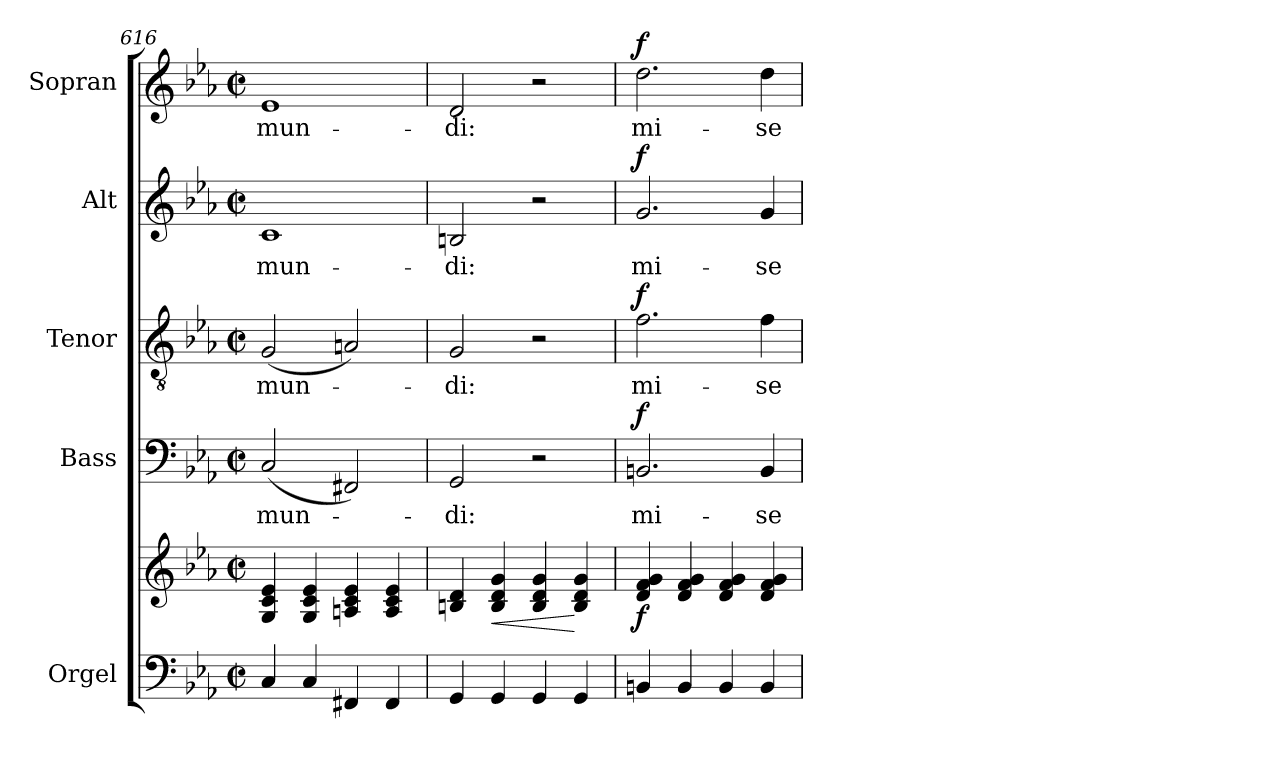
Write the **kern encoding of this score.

**kern	**kern	**dynam	**kern	**text	**dynam	**kern	**text	**dynam	**kern	**text	**dynam	**kern	**text	**dynam
*part5	*part5	*part5	*part4	*part4	*part4	*part3	*part3	*part3	*part2	*part2	*part2	*part1	*part1	*part1
*staff6	*staff5	*staff5/6	*staff4	*staff4	*staff4	*staff3	*staff3	*staff3	*staff2	*staff2	*staff2	*staff1	*staff1	*staff1
*I"Orgel	*	*	*I"Bass	*	*	*I"Tenor	*	*	*I"Alt	*	*	*I"Sopran	*	*
*I'Org.	*	*	*I'B.	*	*	*I'T.	*	*	*I'A.	*	*	*I'S.	*	*
!!LO:LB:g=z
*clefF4	*clefG2	*	*clefF4	*	*	*clefGv2	*	*	*clefG2	*	*	*clefG2	*	*
*k[b-e-a-]	*k[b-e-a-]	*	*k[b-e-a-]	*	*	*k[b-e-a-]	*	*	*k[b-e-a-]	*	*	*k[b-e-a-]	*	*
*E-:	*E-:	*	*E-:	*	*	*E-:	*	*	*E-:	*	*	*E-:	*	*
*M2/2	*M2/2	*	*M2/2	*	*	*M2/2	*	*	*M2/2	*	*	*M2/2	*	*
*met(c|)	*met(c|)	*	*met(c|)	*	*	*met(c|)	*	*	*met(c|)	*	*	*met(c|)	*	*
=616	=616	=616	=616	=616	=616	=616	=616	=616	=616	=616	=616	=616	=616	=616
!	!	!	!	!LO:LY:b	!	!	!LO:LY:b	!	!	!LO:LY:b	!	!	!LO:LY:b	!
4C/	4G/ 4c/ 4e-/	.	(<2C/	mun-	.	(<2G/	mun-	.	1c	mun-	.	1e-	mun-	.
4C/	4G/ 4c/ 4e-/	.	.	.	.	.	.	.	.	.	.	.	.	.
4FF#X/	4An/ 4c/ 4e-/	.	2FF#X/)	.	.	2An/)	.	.	.	.	.	.	.	.
4FF#/	4A/ 4c/ 4e-/	.	.	.	.	.	.	.	.	.	.	.	.	.
=617	=617	=617	=617	=617	=617	=617	=617	=617	=617	=617	=617	=617	=617	=617
!	!	!	!	!LO:LY:b	!	!	!LO:LY:b	!	!	!LO:LY:b	!	!	!LO:LY:b	!
4GG/	4Bn/ 4d/	.	2GG/	-di:	.	2G/	-di:	.	2Bn/	-di:	.	2d/	-di:	.
!	!	!LO:HP:b	!	!	!	!	!	!	!	!	!	!	!	!
4GG/	4B/ 4d/ 4g/	<	.	.	.	.	.	.	.	.	.	.	.	.
4GG/	4B/ 4d/ 4g/	.	2r	.	.	2r	.	.	2r	.	.	2r	.	.
4GG/	4B/ 4d/ 4g/	[	.	.	.	.	.	.	.	.	.	.	.	.
=618	=618	=618	=618	=618	=618	=618	=618	=618	=618	=618	=618	=618	=618	=618
!	!	!LO:DY:b	!	!LO:LY:b	!LO:DY:a	!	!LO:LY:b	!LO:DY:a	!	!LO:LY:b	!LO:DY:a	!	!LO:LY:b	!LO:DY:a
4BBn/	4d/ 4f/ 4g/	f	2.BBn/	mi-	f	2.f\	mi-	f	2.g/	mi-	f	2.dd\	mi-	f
4BB/	4d/ 4f/ 4g/	.	.	.	.	.	.	.	.	.	.	.	.	.
4BB/	4d/ 4f/ 4g/	.	.	.	.	.	.	.	.	.	.	.	.	.
!	!	!	!	!LO:LY:b	!	!	!LO:LY:b	!	!	!LO:LY:b	!	!	!LO:LY:b	!
4BB/	4d/ 4f/ 4g/	.	4BB/	-se-	.	4f\	-se-	.	4g/	-se-	.	4dd\	-se-	.
=	=	=	=	=	=	=	=	=	=	=	=	=	=	=
*-	*-	*-	*-	*-	*-	*-	*-	*-	*-	*-	*-	*-	*-	*-
